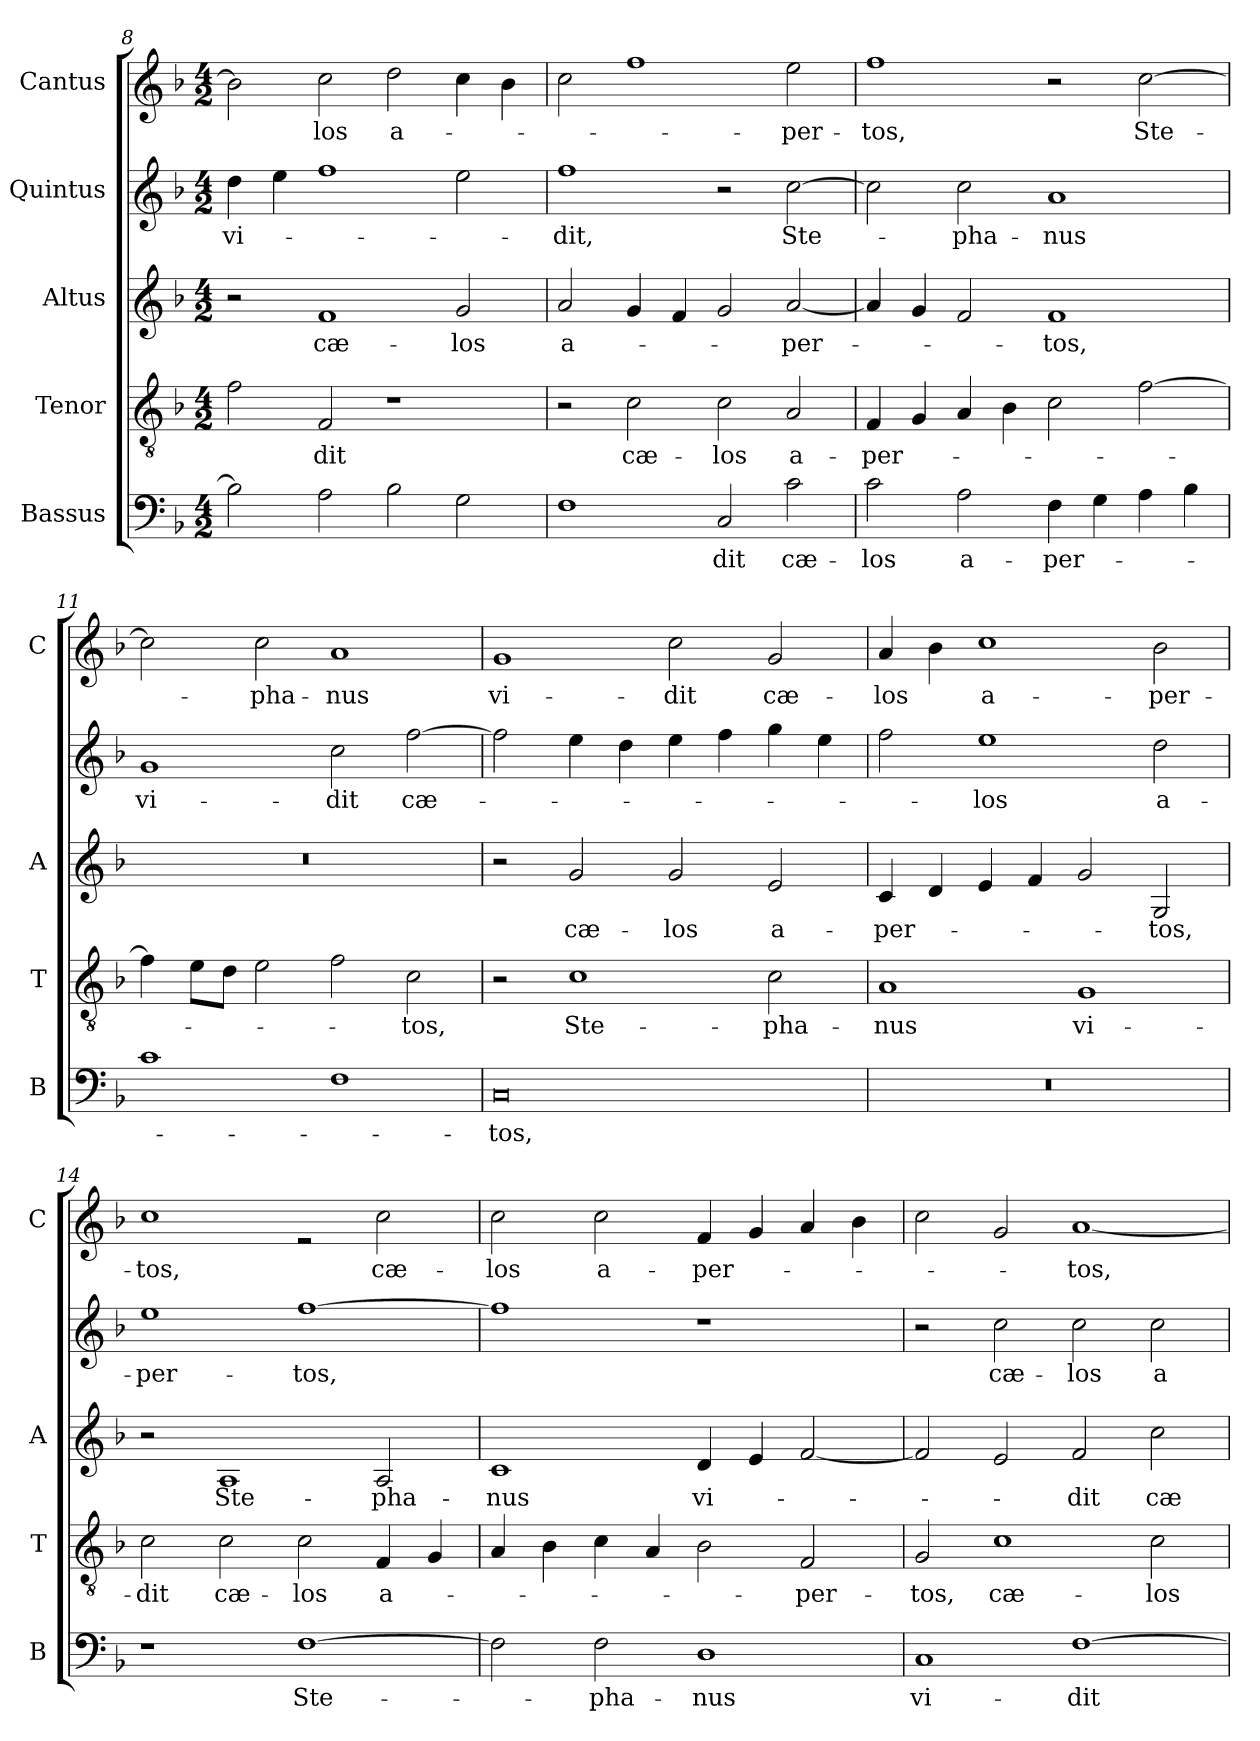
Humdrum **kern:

**kern	**text	**kern	**text	**kern	**text	**kern	**text	**kern	**text
*part5	*part5	*part4	*part4	*part3	*part3	*part2	*part2	*part1	*part1
*staff5	*staff5	*staff4	*staff4	*staff3	*staff3	*staff2	*staff2	*staff1	*staff1
*I"Bassus	*	*I"Tenor	*	*I"Altus	*	*I"Quintus	*	*I"Cantus	*
*I'B	*	*I'T	*	*I'A	*	*	*	*I'C	*
*clefF4	*	*clefGv2	*	*clefG2	*	*clefG2	*	*clefG2	*
*k[b-]	*	*k[b-]	*	*k[b-]	*	*k[b-]	*	*k[b-]	*
*F:	*	*F:	*	*F:	*	*F:	*	*F:	*
*M4/2	*	*M4/2	*	*M4/2	*	*M4/2	*	*M4/2	*
=8	=8	=8	=8	=8	=8	=8	=8	=8	=8
!	!	!	!	!	!	!	!LO:LY:b	!	!
2B-\]	.	2f\	.	2r	.	4dd\	vi-	2b-\]	.
.	.	.	.	.	.	4ee\	.	.	.
!	!	!	!LO:LY:b	!	!LO:LY:b	!	!	!	!LO:LY:b
2A\	.	2F/	-dit	1f	cæ-	1ff	.	2cc\	-los
!	!	!	!	!	!	!	!	!	!LO:LY:b
2B-\	.	1r	.	.	.	.	.	2dd\	a-
!	!	!	!	!	!LO:LY:b	!	!	!	!
2G\	.	.	.	2g/	-los	2ee\	.	4cc\	.
.	.	.	.	.	.	.	.	4b-\	.
=9	=9	=9	=9	=9	=9	=9	=9	=9	=9
!	!	!	!	!	!LO:LY:b	!	!LO:LY:b	!	!
1F	.	2r	.	2a/	a-	1ff	-dit,	2cc\	.
!	!	!	!LO:LY:b	!	!	!	!	!	!
.	.	2c\	cæ-	4g/	.	.	.	1ff	.
.	.	.	.	4f/	.	.	.	.	.
!	!LO:LY:b	!	!LO:LY:b	!	!	!	!	!	!
2C/	-dit	2c\	-los	2g/	.	2r	.	.	.
!	!LO:LY:b	!	!LO:LY:b	!	!LO:LY:b	!	!LO:LY:b	!	!LO:LY:b
2c\	cæ-	2A/	a-	[2a/	-per-	[2cc\	Ste-	2ee\	-per-
!!LO:PB:g=z
=10	=10	=10	=10	=10	=10	=10	=10	=10	=10
!	!LO:LY:b	!	!LO:LY:b	!	!	!	!	!	!LO:LY:b
2c\	-los	4F/	-per-	4a/]	.	2cc\]	.	1ff	-tos,
.	.	4G/	.	4g/	.	.	.	.	.
!	!LO:LY:b	!	!	!	!	!	!LO:LY:b	!	!
2A\	a-	4A/	.	2f/	.	2cc\	-pha-	.	.
.	.	4B-\	.	.	.	.	.	.	.
!	!LO:LY:b	!	!	!	!LO:LY:b	!	!LO:LY:b	!	!
4F\	-per-	2c\	.	1f	-tos,	1a	-nus	2r	.
4G\	.	.	.	.	.	.	.	.	.
!	!	!	!	!	!	!	!	!	!LO:LY:b
4A\	.	[2f\	.	.	.	.	.	[2cc\	Ste-
4B-\	.	.	.	.	.	.	.	.	.
=11	=11	=11	=11	=11	=11	=11	=11	=11	=11
!	!	!	!	!	!	!	!LO:LY:b	!	!
1c	.	4f\]	.	0r	.	1g	vi-	2cc\]	.
.	.	8e\L	.	.	.	.	.	.	.
.	.	8d\J	.	.	.	.	.	.	.
!	!	!	!	!	!	!	!	!	!LO:LY:b
.	.	2e\	.	.	.	.	.	2cc\	-pha-
!	!	!	!	!	!	!	!LO:LY:b	!	!LO:LY:b
1F	.	2f\	.	.	.	2cc\	-dit	1a	-nus
!	!	!	!LO:LY:b	!	!	!	!LO:LY:b	!	!
.	.	2c\	-tos,	.	.	[2ff\	cæ-	.	.
=12	=12	=12	=12	=12	=12	=12	=12	=12	=12
!	!LO:LY:b	!	!	!	!	!	!	!	!LO:LY:b
0C	-tos,	2r	.	2r	.	2ff\]	.	1g	vi-
!	!	!	!LO:LY:b	!	!LO:LY:b	!	!	!	!
.	.	1c	Ste-	2g/	cæ-	4ee\	.	.	.
.	.	.	.	.	.	4dd\	.	.	.
!	!	!	!	!	!LO:LY:b	!	!	!	!LO:LY:b
.	.	.	.	2g/	-los	4ee\	.	2cc\	-dit
.	.	.	.	.	.	4ff\	.	.	.
!	!	!	!LO:LY:b	!	!LO:LY:b	!	!	!	!LO:LY:b
.	.	2c\	-pha-	2e/	a-	4gg\	.	2g/	cæ-
.	.	.	.	.	.	4ee\	.	.	.
=13	=13	=13	=13	=13	=13	=13	=13	=13	=13
!	!	!	!LO:LY:b	!	!LO:LY:b	!	!	!	!LO:LY:b
0r	.	1A	-nus	4c/	-per-	2ff\	.	4a/	-los
.	.	.	.	4d/	.	.	.	4b-\	.
!	!	!	!	!	!	!	!LO:LY:b	!	!LO:LY:b
.	.	.	.	4e/	.	1ee	-los	1cc	a-
.	.	.	.	4f/	.	.	.	.	.
!	!	!	!LO:LY:b	!	!	!	!	!	!
.	.	1G	vi-	2g/	.	.	.	.	.
!	!	!	!	!	!LO:LY:b	!	!LO:LY:b	!	!LO:LY:b
.	.	.	.	2G/	-tos,	2dd\	a-	2b-\	-per-
=14	=14	=14	=14	=14	=14	=14	=14	=14	=14
!	!	!	!LO:LY:b	!	!	!	!LO:LY:b	!	!LO:LY:b
1r	.	2c\	-dit	2r	.	1ee	-per-	1cc	-tos,
!	!	!	!LO:LY:b	!	!LO:LY:b	!	!	!	!
.	.	2c\	cæ-	1A	Ste-	.	.	.	.
!	!LO:LY:b	!	!LO:LY:b	!	!	!	!LO:LY:b	!	!
[1F	Ste-	2c\	-los	.	.	[1ff	-tos,	2rf	.
!	!	!	!LO:LY:b	!	!LO:LY:b	!	!	!	!LO:LY:b
.	.	4F/	a-	2A/	-pha-	.	.	2cc\	cæ-
.	.	4G/	.	.	.	.	.	.	.
!!LO:LB:g=z
=15	=15	=15	=15	=15	=15	=15	=15	=15	=15
!	!	!	!	!	!LO:LY:b	!	!	!	!LO:LY:b
2F\]	.	4A/	.	1c	-nus	1ff]	.	2cc\	-los
.	.	4B-\	.	.	.	.	.	.	.
!	!LO:LY:b	!	!	!	!	!	!	!	!LO:LY:b
2F\	-pha-	4c\	.	.	.	.	.	2cc\	a-
.	.	4A/	.	.	.	.	.	.	.
!	!LO:LY:b	!	!	!	!LO:LY:b	!	!	!	!LO:LY:b
1D	-nus	2B-\	.	4d/	vi-	1r	.	4f/	-per-
.	.	.	.	4e/	.	.	.	4g/	.
!	!	!	!LO:LY:b	!	!	!	!	!	!
.	.	2F/	-per-	[2f/	.	.	.	4a/	.
.	.	.	.	.	.	.	.	4b-\	.
=16	=16	=16	=16	=16	=16	=16	=16	=16	=16
!	!LO:LY:b	!	!LO:LY:b	!	!	!	!	!	!
1C	vi-	2G/	-tos,	2f/]	.	2r	.	2cc\	.
!	!	!	!LO:LY:b	!	!	!	!LO:LY:b	!	!
.	.	1c	cæ-	2e/	.	2cc\	cæ-	2g/	.
!	!LO:LY:b	!	!	!	!LO:LY:b	!	!LO:LY:b	!	!LO:LY:b
[1F	-dit	.	.	2f/	-dit	2cc\	-los	[1a	-tos,
!	!	!	!LO:LY:b	!	!LO:LY:b	!	!LO:LY:b	!	!
.	.	2c\	-los	2cc\	cæ-	2cc\	a-	.	.
=	=	=	=	=	=	=	=	=	=
*-	*-	*-	*-	*-	*-	*-	*-	*-	*-
